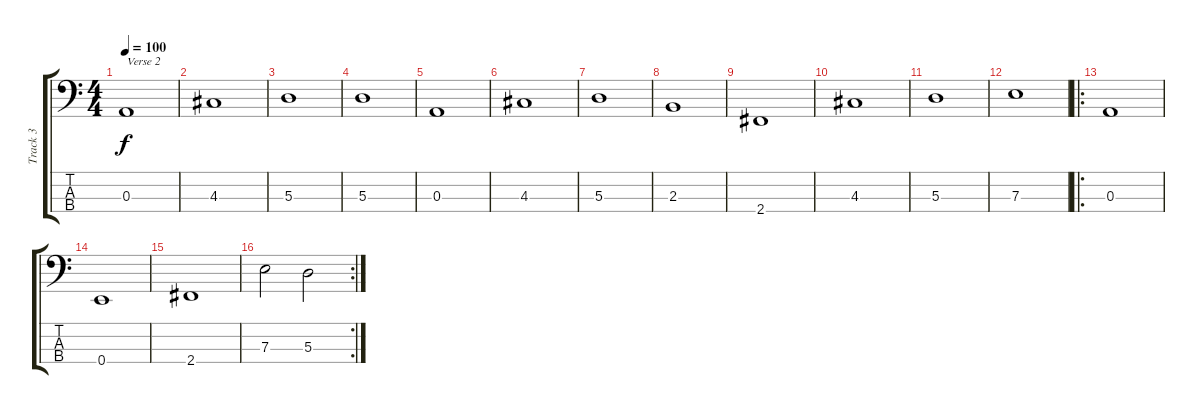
\track ("Track 3" "Track 3") {instrument electricbassfinger}
\staff {score tabs}
\tuning (G2 D2 A1 E1) {hide}
\ts (4 4)
\tempo 100
\clef f4
\ks c
0.3.1{txt "Verse 2" dy f} |
4.3.1 |
5.3.1 |
5.3.1 |
0.3.1 |
4.3.1 |
5.3.1 |
2.3.1 |
2.4.1 |
4.3.1 |
5.3.1 |
7.3.1 |
\ro
0.3.1 |
0.4.1 |
2.4.1 |
\rc 2
7.3.2 5.3.2
